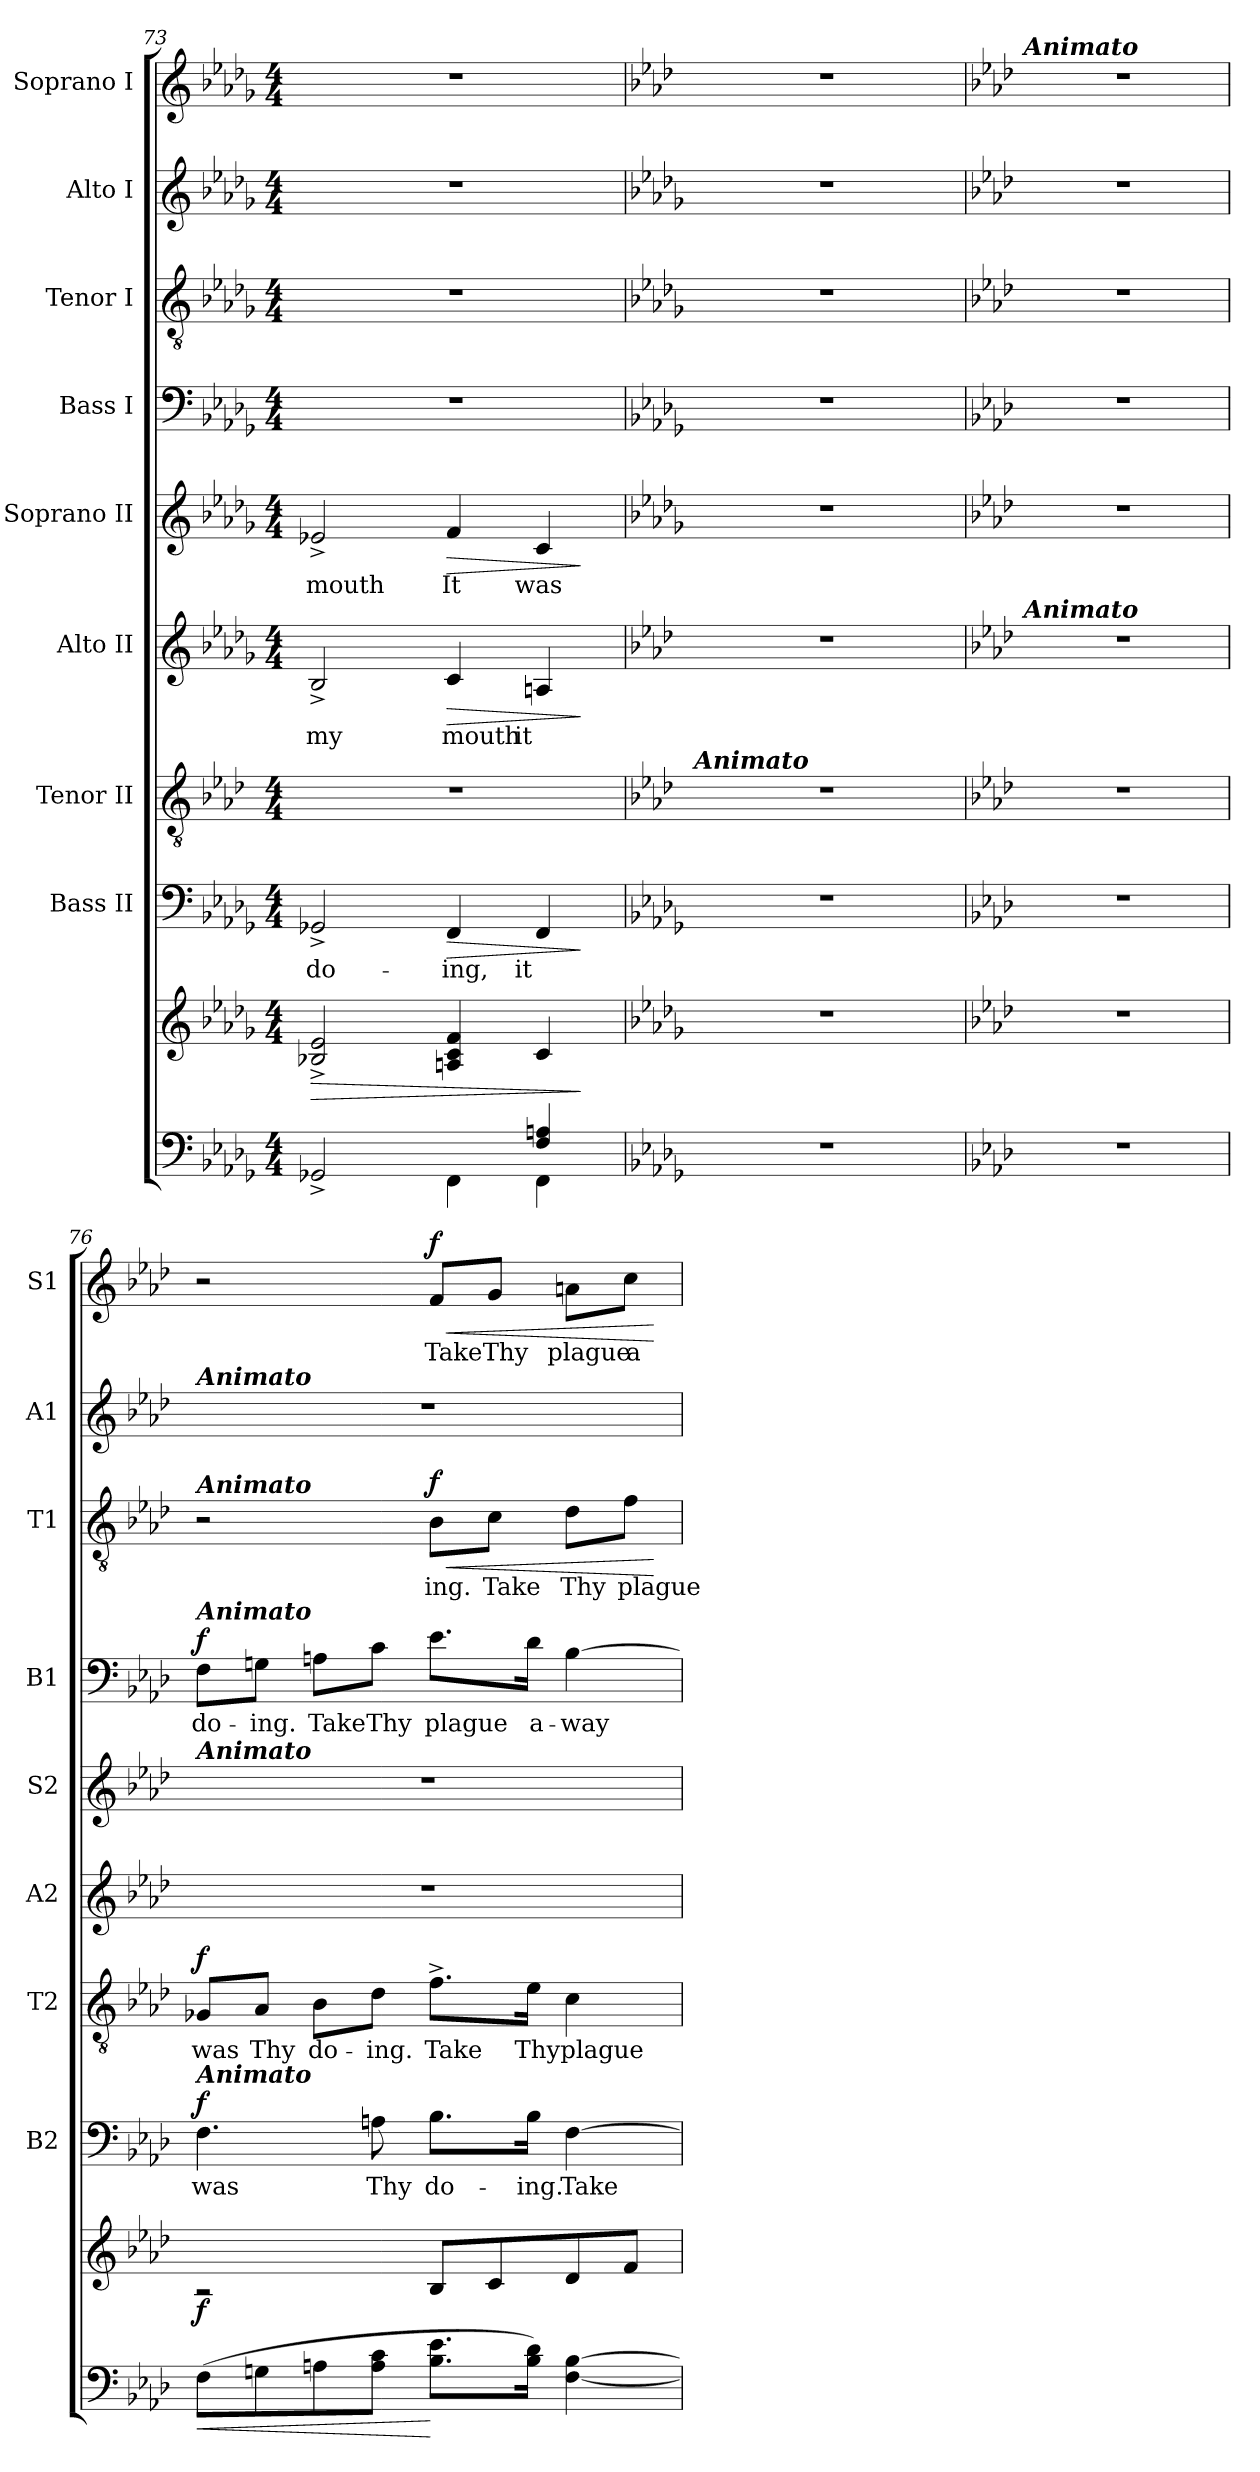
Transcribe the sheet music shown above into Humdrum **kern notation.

**kern	**dynam	**kern	**dynam	**kern	**text	**dynam	**kern	**text	**dynam	**kern	**text	**dynam	**kern	**text	**dynam	**kern	**text	**dynam	**kern	**text	**dynam	**kern	**kern	**text	**dynam
*part10	*part10	*part9	*part9	*part8	*part8	*part8	*part7	*part7	*part7	*part6	*part6	*part6	*part5	*part5	*part5	*part4	*part4	*part4	*part3	*part3	*part3	*part2	*part1	*part1	*part1
*staff10	*staff10	*staff9	*staff9	*staff8	*staff8	*staff8	*staff7	*staff7	*staff7	*staff6	*staff6	*staff6	*staff5	*staff5	*staff5	*staff4	*staff4	*staff4	*staff3	*staff3	*staff3	*staff2	*staff1	*staff1	*staff1
*	*	*	*	*I"Bass II	*	*	*I"Tenor II	*	*	*I"Alto II	*	*	*I"Soprano II	*	*	*I"Bass I	*	*	*I"Tenor I	*	*	*I"Alto I	*I"Soprano I	*	*
*	*	*	*	*I'B2	*	*	*I'T2	*	*	*I'A2	*	*	*I'S2	*	*	*I'B1	*	*	*I'T1	*	*	*I'A1	*I'S1	*	*
*clefF4	*	*clefG2	*	*clefF4	*	*	*clefGv2	*	*	*clefG2	*	*	*clefG2	*	*	*clefF4	*	*	*clefGv2	*	*	*clefG2	*clefG2	*	*
*k[b-e-a-d-g-]	*	*k[b-e-a-d-g-]	*	*k[b-e-a-d-g-]	*	*	*k[b-e-a-d-]	*	*	*k[b-e-a-d-g-]	*	*	*k[b-e-a-d-g-]	*	*	*k[b-e-a-d-g-]	*	*	*k[b-e-a-d-g-]	*	*	*k[b-e-a-d-g-]	*k[b-e-a-d-g-]	*	*
*D-:	*	*D-:	*	*D-:	*	*	*A-:	*	*	*D-:	*	*	*D-:	*	*	*D-:	*	*	*D-:	*	*	*D-:	*D-:	*	*
*M4/4	*	*M4/4	*	*M4/4	*	*	*M4/4	*	*	*M4/4	*	*	*M4/4	*	*	*M4/4	*	*	*M4/4	*	*	*M4/4	*M4/4	*	*
=73	=73	=73	=73	=73	=73	=73	=73	=73	=73	=73	=73	=73	=73	=73	=73	=73	=73	=73	=73	=73	=73	=73	=73	=73	=73
*^	*	*	*	*	*	*	*	*	*	*	*	*	*	*	*	*	*	*	*	*	*	*	*	*	*
!	!	!	!	!LO:HP:b	!	!LO:LY:b	!	!	!	!	!	!LO:LY:b	!	!	!LO:LY:b	!	!	!	!	!	!	!	!	!	!	!
2GG-X^>/	2ryy	.	2B-X/^< 2e-/^<	>	2GG-X^</	do-	.	1r	.	.	2B-i^</	my	.	2e-X^</	mouth	.	1r	.	.	1r	.	.	1r	1r	.	.
!	!	!	!	!	!	!LO:LY:b	!LO:HP:b	!	!	!	!	!LO:LY:b	!LO:HP:b	!	!LO:LY:b	!LO:HP:b	!	!	!	!	!	!	!	!	!	!
4FF\	4ryy	.	4An/ 4c/ 4f/	.	4FF/	-ing,	>	.	.	.	4c/	mouth	>	4f/	It	>	.	.	.	.	.	.	.	.	.	.
!	!	!	!	!	!	!LO:LY:b	!	!	!	!	!	!LO:LY:b	!	!	!LO:LY:b	!	!	!	!	!	!	!	!	!	!	!
4F/ 4An/	4FF\	.	4c/	.	4FF/	it	.	.	.	.	4An/	it	.	4c/	was	.	.	.	.	.	.	.	.	.	.	.
*v	*v	*	*	*	*	*	*	*	*	*	*	*	*	*	*	*	*	*	*	*	*	*	*	*	*	*
.	.	.	]	.	.	]	.	.	.	.	.	]	.	.	]	.	.	.	.	.	.	.	.	.	.
=74	=74	=74	=74	=74	=74	=74	=74	=74	=74	=74	=74	=74	=74	=74	=74	=74	=74	=74	=74	=74	=74	=74	=74	=74	=74
*	*	*	*	*	*	*	*	*	*	*k[b-e-a-d-]	*	*	*	*	*	*	*	*	*	*	*	*	*k[b-e-a-d-]	*	*
*	*	*	*	*	*	*	*	*	*	*A-:	*	*	*	*	*	*	*	*	*	*	*	*	*A-:	*	*
*^	*	*	*	*	*	*	*	*	*	*	*	*	*	*	*	*	*	*	*	*	*	*	*	*	*
!	!	!	!	!	!	!	!	!LO:TX:a:Bi:t=Animato	!	!	!	!	!	!	!	!	!	!	!	!	!	!	!	!	!	!
1r	2ryy	.	1r	.	1r	.	.	1r	.	.	1r	.	.	1r	.	.	1r	.	.	1r	.	.	1r	1r	.	.
.	2ryy	.	.	.	.	.	.	.	.	.	.	.	.	.	.	.	.	.	.	.	.	.	.	.	.	.
*v	*v	*	*	*	*	*	*	*	*	*	*	*	*	*	*	*	*	*	*	*	*	*	*	*	*	*
!!LO:LB:g=z
=75	=75	=75	=75	=75	=75	=75	=75	=75	=75	=75	=75	=75	=75	=75	=75	=75	=75	=75	=75	=75	=75	=75	=75	=75	=75
*k[b-e-a-d-]	*	*k[b-e-a-d-]	*	*k[b-e-a-d-]	*	*	*	*	*	*	*	*	*k[b-e-a-d-]	*	*	*k[b-e-a-d-]	*	*	*k[b-e-a-d-]	*	*	*k[b-e-a-d-]	*	*	*
*A-:	*	*A-:	*	*A-:	*	*	*	*	*	*	*	*	*A-:	*	*	*A-:	*	*	*A-:	*	*	*A-:	*	*	*
*^	*	*	*	*	*	*	*	*	*	*	*	*	*	*	*	*	*	*	*	*	*	*	*	*	*
!	!	!	!	!	!	!	!	!	!	!	!	!	!	!	!	!	!	!	!	!	!	!	!	!LO:TX:a:Bi:t=Animato	!	!
!	!	!	!	!	!	!	!	!	!	!	!LO:TX:a:Bi:t=Animato	!	!	!	!	!	!	!	!	!	!	!	!	!	!	!
*v	*v	*	*	*	*	*	*	*	*	*	*	*	*	*	*	*	*	*	*	*	*	*	*	*	*	*
1r	.	1r	.	1r	.	.	1r	.	.	1r	.	.	1r	.	.	1r	.	.	1r	.	.	1r	1r	.	.
=76	=76	=76	=76	=76	=76	=76	=76	=76	=76	=76	=76	=76	=76	=76	=76	=76	=76	=76	=76	=76	=76	=76	=76	=76	=76
!	!	!	!	!	!	!	!	!	!	!	!	!	!	!	!	!	!	!	!	!	!	!LO:TX:a:Bi:t=Animato	!	!	!
!	!	!	!	!	!	!	!	!	!	!	!	!	!	!	!	!	!	!	!LO:TX:a:Bi:t=Animato	!	!	!	!	!	!
!	!	!	!	!	!	!	!	!	!	!	!	!	!	!	!	!LO:TX:a:Bi:t=Animato	!	!	!	!	!	!	!	!	!
!	!	!	!	!	!	!	!	!	!	!	!	!	!LO:TX:a:Bi:t=Animato	!	!	!	!	!	!	!	!	!	!	!	!
!	!	!	!	!LO:TX:a:Bi:t=Animato	!	!	!	!	!	!	!	!	!	!	!	!	!	!	!	!	!	!	!	!	!
!	!	!LO:TX:a:Bi:t=Animato	!	!	!	!	!	!	!	!	!	!	!	!	!	!	!	!	!	!	!	!	!	!	!
!	!LO:HP:b	!	!LO:DY:b	!	!LO:LY:b	!LO:DY:b	!	!LO:LY:b	!LO:DY:b	!	!	!	!	!	!	!	!LO:LY:b	!LO:DY:b	!	!	!	!	!	!	!
*^	*	*^	*	*	*	*	*	*	*	*	*	*	*	*	*	*	*	*	*	*	*	*	*	*	*
(>8F\L	2ryy	<	1ryy	2r	f	4.F\	was	f	8G-X/L	was	f	1r	.	.	1r	.	.	8F\L	do-	f	2r	.	.	1r	2r	.	.
!	!	!	!	!	!	!	!	!	!	!LO:LY:b	!	!	!	!	!	!	!	!	!LO:LY:b	!	!	!	!	!	!	!	!
8Gn\	.	.	.	.	.	.	.	.	8A-/J	Thy	.	.	.	.	.	.	.	8Gn\J	-ing.	.	.	.	.	.	.	.	.
!	!	!	!	!	!	!	!	!	!	!LO:LY:b	!	!	!	!	!	!	!	!	!LO:LY:b	!	!	!	!	!	!	!	!
8An\	.	.	.	.	.	.	.	.	8B-\L	do-	.	.	.	.	.	.	.	8An\L	Take	.	.	.	.	.	.	.	.
!	!	!	!	!	!	!	!LO:LY:b	!	!	!LO:LY:b	!	!	!	!	!	!	!	!	!LO:LY:b	!	!	!	!	!	!	!	!
8A\ 8c\J	.	.	.	.	.	8An\	Thy	.	8d-\J	-ing.	.	.	.	.	.	.	.	8c\J	Thy	.	.	.	.	.	.	.	.
!	!	!	!	!	!	!	!LO:LY:b	!	!	!LO:LY:b	!	!	!	!	!	!	!	!	!LO:LY:b	!	!	!LO:LY:b	!LO:HP:b	!	!	!LO:LY:b	!LO:HP:b
!	!	!	!	!	!	!	!	!	!	!	!	!	!	!	!	!	!	!	!	!	!	!	!LO:DY:n=1:b	!	!	!	!LO:DY:n=1:b
8.B-\ 8.e-\L	2ryy	[	.	8B-/L	.	8.B-\L	do-	.	8.f^>\L	Take	.	.	.	.	.	.	.	8.e-\L	plague	.	8B-\L	-ing.	< f	.	8f/L	Take	< f
!	!	!	!	!	!	!	!	!	!	!	!	!	!	!	!	!	!	!	!	!	!	!LO:LY:b	!	!	!	!LO:LY:b	!
.	.	.	.	8c/	.	.	.	.	.	.	.	.	.	.	.	.	.	.	.	.	8c\J	Take	.	.	8g/J	Thy	.
!	!	!	!	!	!	!	!LO:LY:b	!	!	!LO:LY:b	!	!	!	!	!	!	!	!	!LO:LY:b	!	!	!	!	!	!	!	!
16B-\ 16d-\Jk)	.	.	.	.	.	16B-\Jk	-ing.	.	16e-\Jk	Thy	.	.	.	.	.	.	.	16d-\Jk	a-	.	.	.	.	.	.	.	.
!	!	!	!	!	!	!	!LO:LY:b	!	!	!LO:LY:b	!	!	!	!	!	!	!	!	!LO:LY:b	!	!	!LO:LY:b	!	!	!	!LO:LY:b	!
[4F\ [4B-\	.	.	.	8d-/	.	[4F\	Take	.	4c\	plague	.	.	.	.	.	.	.	[4B-\	-way	.	8d-\L	Thy	.	.	8an\L	plague	.
!	!	!	!	!	!	!	!	!	!	!	!	!	!	!	!	!	!	!	!	!	!	!LO:LY:b	!	!	!	!LO:LY:b	!
.	.	.	.	8f/J	.	.	.	.	.	.	.	.	.	.	.	.	.	.	.	.	8f\J	plague	.	.	8cc\J	a-	.
*v	*v	*	*	*	*	*	*	*	*	*	*	*	*	*	*	*	*	*	*	*	*	*	*	*	*	*	*
*	*	*v	*v	*	*	*	*	*	*	*	*	*	*	*	*	*	*	*	*	*	*	*	*	*	*	*
.	.	.	.	.	.	.	.	.	.	.	.	.	.	.	.	.	.	.	.	.	[	.	.	.	[
=	=	=	=	=	=	=	=	=	=	=	=	=	=	=	=	=	=	=	=	=	=	=	=	=	=
*-	*-	*-	*-	*-	*-	*-	*-	*-	*-	*-	*-	*-	*-	*-	*-	*-	*-	*-	*-	*-	*-	*-	*-	*-	*-
